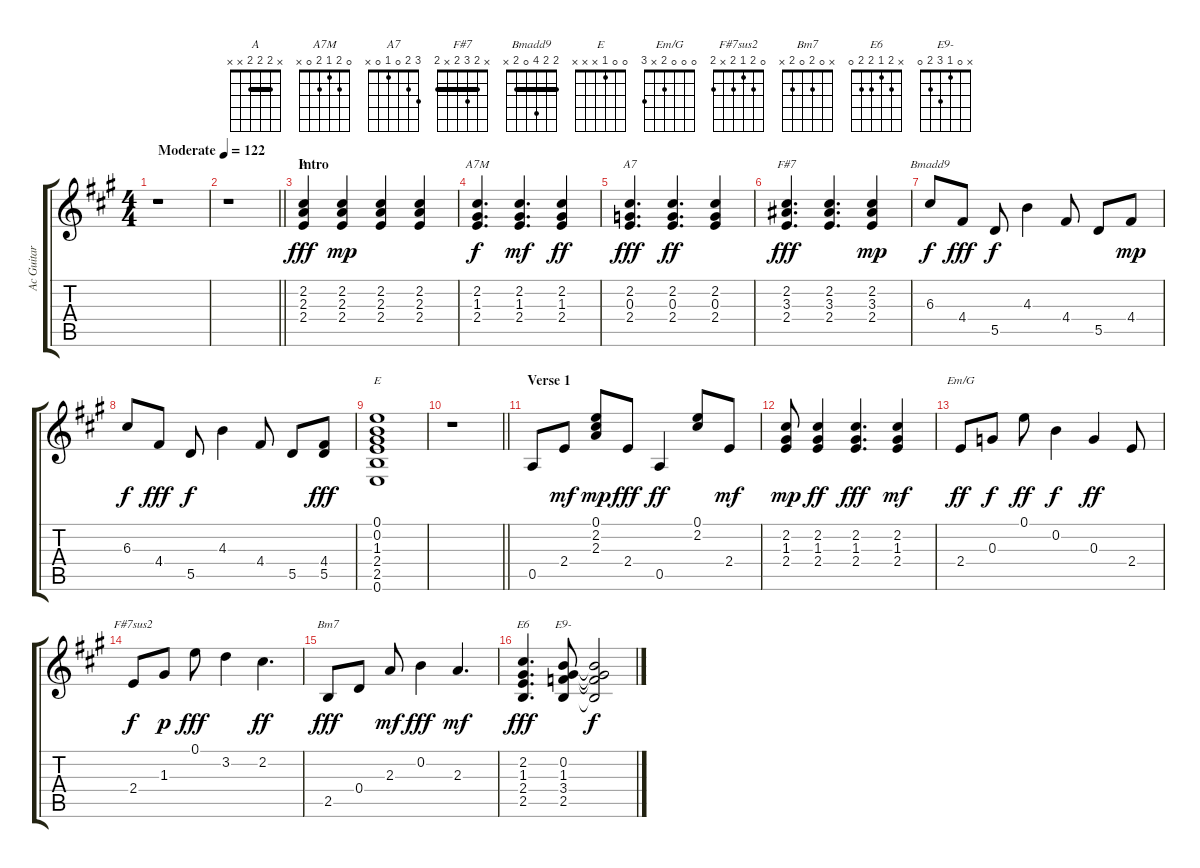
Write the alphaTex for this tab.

\track ("Ac Guitar 1" "Ac Guitar ") {instrument acousticguitarnylon}
\staff {score tabs}
\tuning (E4 B3 G3 D3 A2 E2) {hide}
\chord ("A" x 2 2 2 x x) {barre 2}
\chord ("A7M" 0 2 1 2 0 x)
\chord ("A7" 3 2 0 1 0 x)
\chord ("F#7" x 2 3 2 x 2) {barre 2}
\chord ("Bmadd9" 2 2 4 0 2 x) {barre 2}
\chord ("E" 0 0 1 x x x)
\chord ("Em/G" 0 0 0 2 x 3)
\chord ("F#7sus2" 0 2 1 2 x 2)
\chord ("Bm7" x 0 2 0 2 x)
\chord ("E6" x 2 1 2 2 0)
\chord ("E9-" x 0 1 3 2 0)
\ts (4 4)
\tempo (122 "Moderate")
\clef g2
\ks a
r.1{dy fff instrument acousticguitarnylon} |
\barLineRight lightlight
r.1 |
\section ("" "Intro")
(2.2 2.3 2.4).4{ch "A"} (2.2 2.3 2.4).4{dy mp} (2.2 2.3 2.4).4 (2.2 2.3 2.4).4 |
(2.2 1.3 2.4).4{d ch "A7M" dy f} (2.2 1.3 2.4).4{d dy mf} (2.2 1.3 2.4).4{dy ff} |
(2.2 0.3 2.4).4{d ch "A7" dy fff} (2.2 0.3 2.4).4{d dy ff} (2.2 0.3 2.4).4 |
(2.2 3.3 2.4).4{d ch "F#7" dy fff} (2.2 3.3 2.4).4{d} (2.2 3.3 2.4).4{dy mp} |
6.3.8{ch "Bmadd9" dy f} 4.4.8{dy fff} 5.5.8{dy f} 4.3.4 4.4.8 5.5.8 4.4.8{dy mp} |
6.3.8{dy f} 4.4.8{dy fff} 5.5.8{dy f} 4.3.4 4.4.8 5.5.8 (4.4 5.5).8{dy fff} |
(0.1 0.2 1.3 2.4 2.5 0.6).1{ch "E"} |
\barLineRight lightlight
r.1 |
\section ("" "Verse 1")
0.5.8 2.4.8{dy mf} (0.1 2.2 2.3).8{dy mp} 2.4.8{dy fff} 0.5.4{dy ff} (0.1 2.2).8 2.4.8{dy mf} |
(2.2 1.3 2.4).8{dy mp} (2.2 1.3 2.4).4{dy ff} (2.2 1.3 2.4).4{d dy fff} (2.2 1.3 2.4).4{dy mf} |
2.4.8{ch "Em/G" dy ff} 0.3.8{dy f} 0.1.8{dy ff} 0.2.4{dy f} 0.3.4{dy ff} 2.4.8 |
2.4.8{ch "F#7sus2" dy f} 1.3.8{dy p} 0.1.8{dy fff} 3.2.4 2.2.4{d dy ff} |
2.5.8{ch "Bm7" dy fff} 0.4.8 2.3.8{dy mf} 0.2.4{dy fff} 2.3.4{d dy mf} |
(2.2 1.3 2.4 2.5).4{d ch "E6" dy fff} (0.2 1.3 3.4 2.5).8{ch "E9-"} (0.2{t} 1.3{t} 3.4{t} 2.5{t}).2{dy f}
